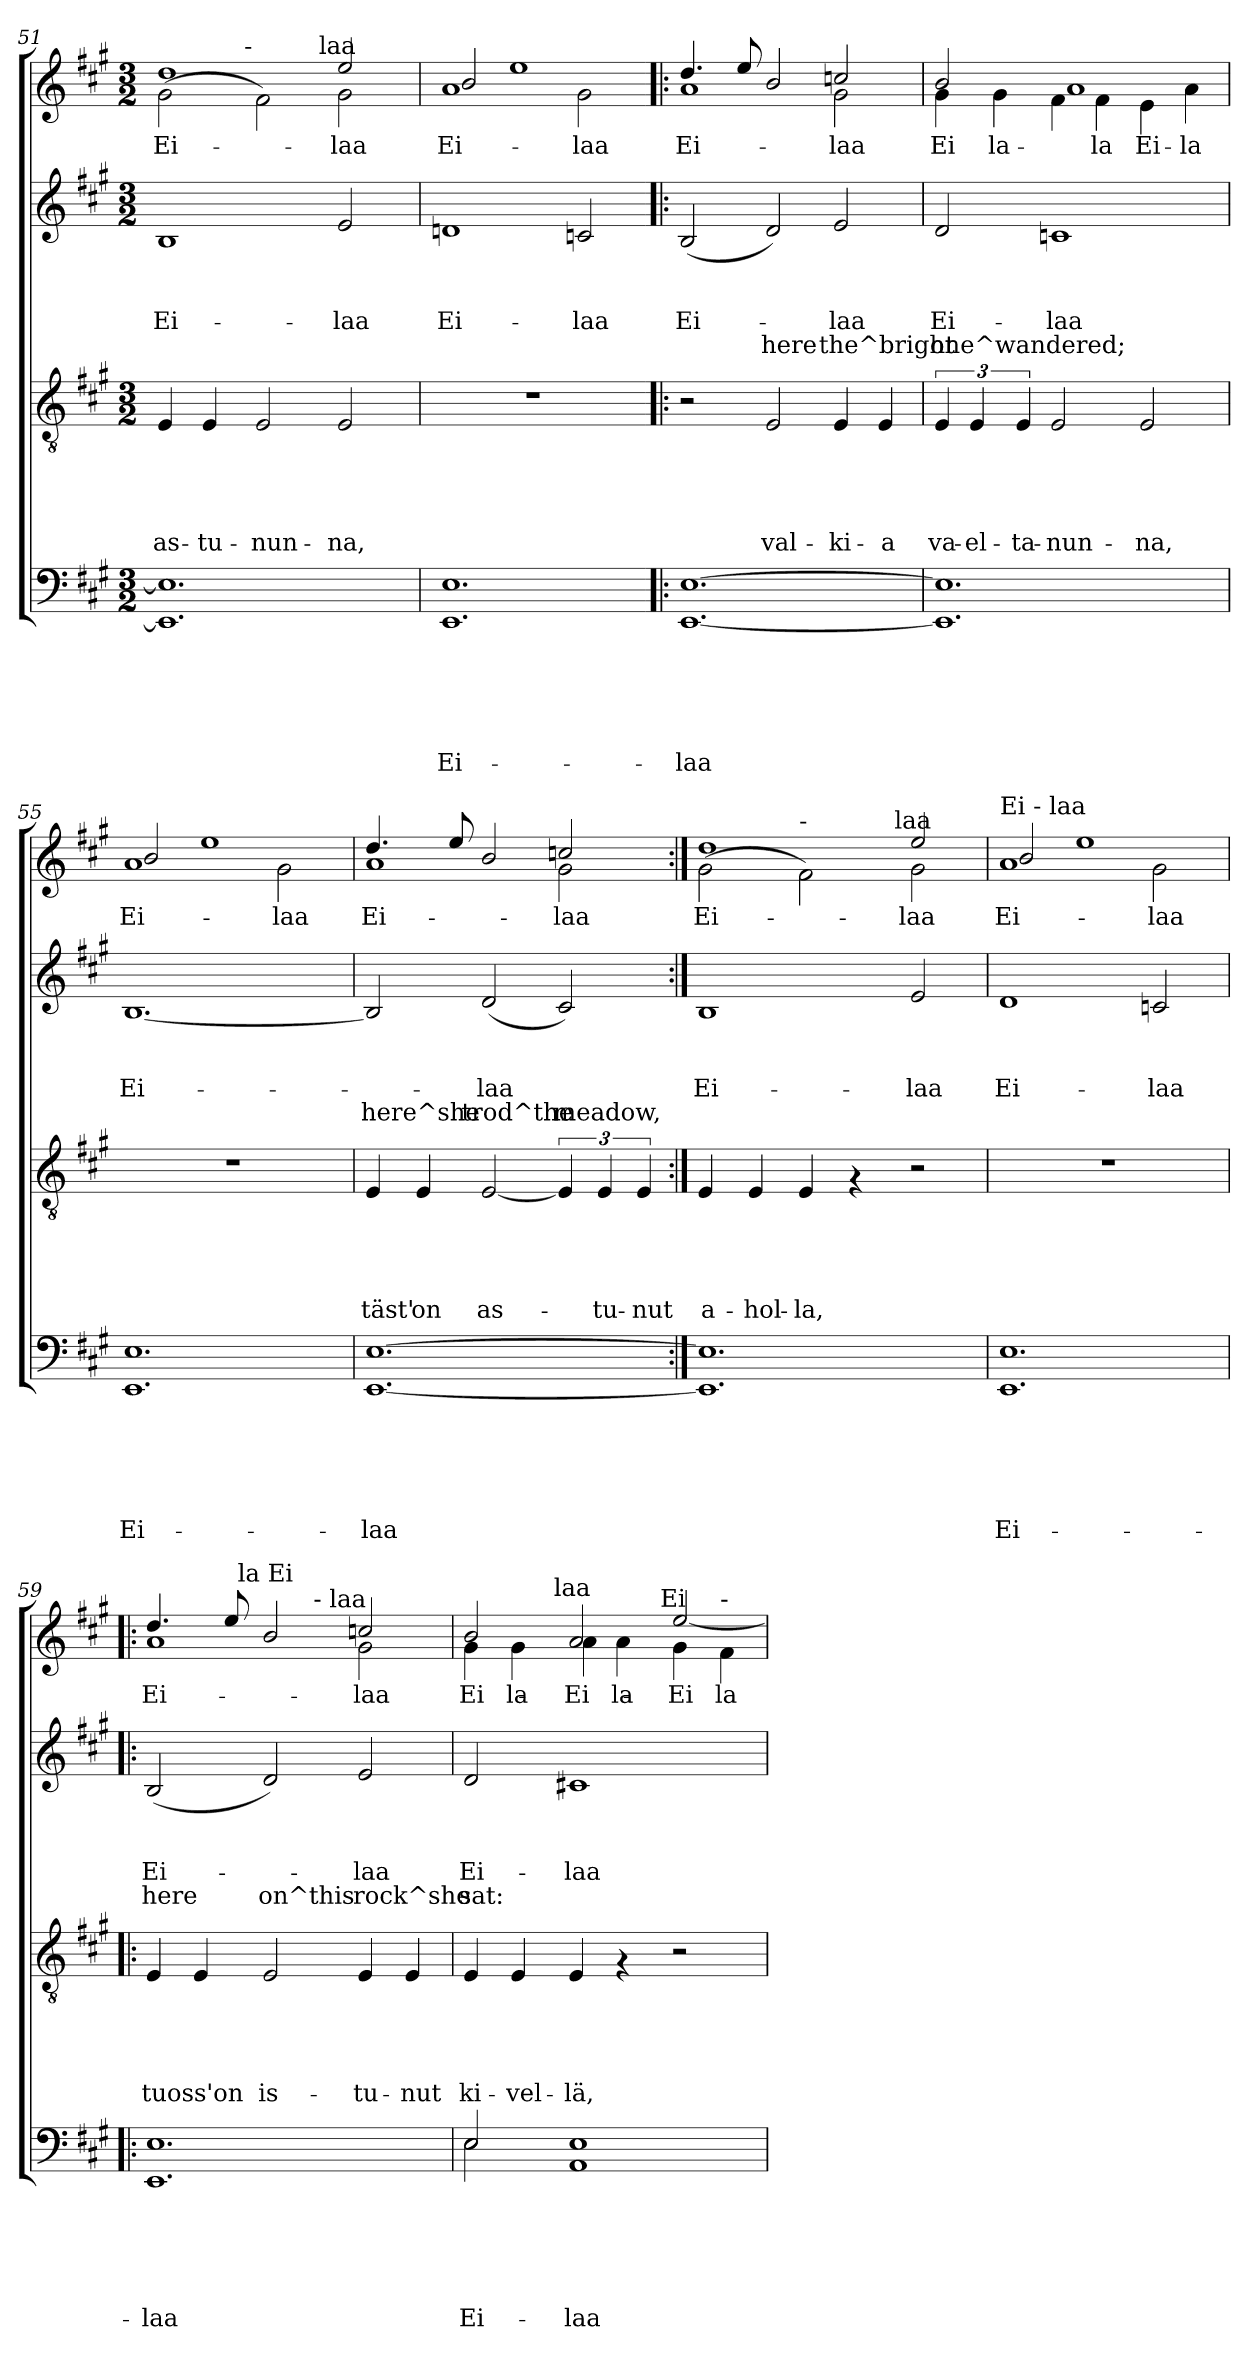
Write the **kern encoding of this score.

**kern	**text	**text	**text	**text	**text	**text	**kern	**text	**text	**text	**text	**text	**kern	**text	**text	**text	**text	**kern	**text
*part4	*part4	*part4	*part4	*part4	*part4	*part4	*part3	*part3	*part3	*part3	*part3	*part3	*part2	*part2	*part2	*part2	*part2	*part1	*part1
*staff4	*staff4	*staff4	*staff4	*staff4	*staff4	*staff4	*staff3	*staff3	*staff3	*staff3	*staff3	*staff3	*staff2	*staff2	*staff2	*staff2	*staff2	*staff1	*staff1
*clefF4	*	*	*	*	*	*	*clefGv2	*	*	*	*	*	*clefG2	*	*	*	*	*clefG2	*
*k[f#c#g#]	*	*	*	*	*	*	*k[f#c#g#]	*	*	*	*	*	*k[f#c#g#]	*	*	*	*	*k[f#c#g#]	*
*A:	*	*	*	*	*	*	*A:	*	*	*	*	*	*A:	*	*	*	*	*A:	*
*M3/2	*	*	*	*	*	*	*M3/2	*	*	*	*	*	*M3/2	*	*	*	*	*M3/2	*
=51	=51	=51	=51	=51	=51	=51	=51	=51	=51	=51	=51	=51	=51	=51	=51	=51	=51	=51	=51
!	!	!	!	!	!	!	!	!	!	!	!	!	!	!	!	!	!	!LO:TX:a:t=Ei	!
!	!	!	!	!	!	!	!	!	!	!	!	!LO:LY:b:rj	!	!	!	!LO:LY:b	!	!	!LO:LY:b
*	*	*	*	*	*	*	*	*	*	*	*	*	*	*	*	*	*	*^	*
*	*	*	*	*	*	*	*	*	*	*	*	*	*	*	*	*	*	*	*^	*
1.EE] 1.E]	.	.	.	.	.	.	4E/	.	.	.	.	as-	1B	.	.	Ei-	.	4...ryy	1dd	(<2g#\	Ei-
!	!	!	!	!	!	!	!	!	!	!	!	!LO:LY:b:rj	!	!	!	!	!	!	!	!	!
.	.	.	.	.	.	.	4E/	.	.	.	.	-tu-	.	.	.	.	.	.	.	.	.
!	!	!	!	!	!	!	!	!	!	!	!	!	!	!	!	!	!	!LO:TX:a:t=-	!	!	!
.	.	.	.	.	.	.	.	.	.	.	.	.	.	.	.	.	.	4...ryy	.	.	.
!	!	!	!	!	!	!	!	!	!	!	!	!LO:LY:b:rj	!	!	!	!	!	!	!	!	!
.	.	.	.	.	.	.	2E/	.	.	.	.	-nun-	.	.	.	.	.	.	.	2f#\)	.
!	!	!	!	!	!	!	!	!	!	!	!	!	!	!	!	!	!	!LO:TX:a:t=laa	!	!	!
.	.	.	.	.	.	.	.	.	.	.	.	.	.	.	.	.	.	2ryy	.	.	.
!	!	!	!	!	!	!	!	!	!	!	!	!LO:LY:b:rj	!	!	!	!LO:LY:b	!	!	!	!	!LO:LY:b
.	.	.	.	.	.	.	2E/	.	.	.	.	-na,	2e/	.	.	-laa	.	.	2g#\	2ee/	-laa
.	.	.	.	.	.	.	.	.	.	.	.	.	.	.	.	.	.	16ryy	.	.	.
*	*	*	*	*	*	*	*	*	*	*	*	*	*	*	*	*	*	*v	*v	*v	*
=52	=52	=52	=52	=52	=52	=52	=52	=52	=52	=52	=52	=52	=52	=52	=52	=52	=52	=52	=52
!	!	!	!	!	!	!	!	!	!	!	!	!	!	!	!	!	!	!LO:TX:a:t=Ei - laa	!
!	!	!	!	!	!	!LO:LY:b	!	!	!	!	!	!	!	!	!	!LO:LY:b	!	!	!LO:LY:b
*	*	*	*	*	*	*	*	*	*	*	*	*	*	*	*	*	*	*^	*
1.EE 1.E	.	.	.	.	.	Ei-	1.r	.	.	.	.	.	1dn	.	.	Ei-	.	1a	2b/	Ei-
.	.	.	.	.	.	.	.	.	.	.	.	.	.	.	.	.	.	.	1ee	.
!	!	!	!	!	!	!	!	!	!	!	!	!	!	!	!	!LO:LY:b	!	!	!	!LO:LY:b
.	.	.	.	.	.	.	.	.	.	.	.	.	2cn/	.	.	-laa	.	2g#\	.	-laa
!!LO:PB:g=z	!!
=53!|:	=53!|:	=53!|:	=53!|:	=53!|:	=53!|:	=53!|:	=53!|:	=53!|:	=53!|:	=53!|:	=53!|:	=53!|:	=53!|:	=53!|:	=53!|:	=53!|:	=53!|:	=53!|:	=53!|:	=53!|:
!	!	!	!	!	!	!LO:LY:b	!	!	!	!	!	!	!	!	!	!LO:LY:b	!	!	!	!LO:LY:b
[<1.EE [>1.E	.	.	.	.	.	-laa	2r	.	.	.	.	.	(>2B/	.	.	Ei-	.	1a	4.dd/	Ei-
.	.	.	.	.	.	.	.	.	.	.	.	.	.	.	.	.	.	.	8ee/	.
!	!	!	!	!	!	!	!	!	!	!	!	!LO:LY:b:rj	!	!	!	!	!LO:LY:b	!	!	!
.	.	.	.	.	.	.	2E/	.	.	.	.	val-	2d/)	.	.	.	here	.	2b/	.
!	!	!	!	!	!	!	!	!	!	!	!	!LO:LY:b:rj	!	!	!	!LO:LY:b	!LO:LY:b	!	!	!LO:LY:b
.	.	.	.	.	.	.	4E/	.	.	.	.	-ki-	2e/	.	.	-laa	the^bright	2g#\	2ccn/	-laa
!	!	!	!	!	!	!	!	!	!	!	!	!LO:LY:b:rj	!	!	!	!	!	!	!	!
.	.	.	.	.	.	.	4E/	.	.	.	.	-a	.	.	.	.	.	.	.	.
=54	=54	=54	=54	=54	=54	=54	=54	=54	=54	=54	=54	=54	=54	=54	=54	=54	=54	=54	=54	=54
!	!	!	!	!	!	!	!	!	!	!	!	!LO:LY:b:rj	!	!	!	!LO:LY:b	!LO:LY:b	!	!	!LO:LY:b
1.EE] 1.E]	.	.	.	.	.	.	6E/	.	.	.	.	va-	2d/	.	.	Ei-	one^wandered;	2b/	4g#\	Ei-
!	!	!	!	!	!	!	!	!	!	!	!	!LO:LY:b:rj	!	!	!	!	!	!	!	!
.	.	.	.	.	.	.	6E/	.	.	.	.	-el-	.	.	.	.	.	.	.	.
!	!	!	!	!	!	!	!	!	!	!	!	!	!	!	!	!	!	!	!	!LO:LY:b
.	.	.	.	.	.	.	.	.	.	.	.	.	.	.	.	.	.	.	4g#\	-la
!	!	!	!	!	!	!	!	!	!	!	!	!LO:LY:b:rj	!	!	!	!	!	!	!	!
.	.	.	.	.	.	.	6E/	.	.	.	.	-ta-	.	.	.	.	.	.	.	.
!	!	!	!	!	!	!	!	!	!	!	!	!LO:LY:b:rj	!	!	!	!LO:LY:b	!	!	!	!LO:LY:b
.	.	.	.	.	.	.	2E/	.	.	.	.	-nun-	1cn	.	.	-laa	.	4f#\	1a	.
!	!	!	!	!	!	!	!	!	!	!	!	!	!	!	!	!	!	!	!	!LO:LY:b
.	.	.	.	.	.	.	.	.	.	.	.	.	.	.	.	.	.	4f#\	.	-la
!	!	!	!	!	!	!	!	!	!	!	!	!LO:LY:b:rj	!	!	!	!	!	!	!	!LO:LY:b
.	.	.	.	.	.	.	2E/	.	.	.	.	-na,	.	.	.	.	.	4e\	.	Ei-
!	!	!	!	!	!	!	!	!	!	!	!	!	!	!	!	!	!	!	!	!LO:LY:b
.	.	.	.	.	.	.	.	.	.	.	.	.	.	.	.	.	.	4a\	.	-la
=55	=55	=55	=55	=55	=55	=55	=55	=55	=55	=55	=55	=55	=55	=55	=55	=55	=55	=55	=55	=55
!	!	!	!	!	!	!LO:LY:b	!	!	!	!	!	!	!	!	!	!LO:LY:b	!	!	!	!LO:LY:b
1.EE 1.E	.	.	.	.	.	Ei-	1.r	.	.	.	.	.	[<1.B	.	.	Ei-	.	1a	2b/	Ei-
.	.	.	.	.	.	.	.	.	.	.	.	.	.	.	.	.	.	.	1ee	.
!	!	!	!	!	!	!	!	!	!	!	!	!	!	!	!	!	!	!	!	!LO:LY:b
.	.	.	.	.	.	.	.	.	.	.	.	.	.	.	.	.	.	2g#\	.	laa
=56	=56	=56	=56	=56	=56	=56	=56	=56	=56	=56	=56	=56	=56	=56	=56	=56	=56	=56	=56	=56
!	!	!	!	!	!	!LO:LY:b	!	!	!	!	!	!LO:LY:b:rj	!	!	!	!	!LO:LY:b	!	!	!LO:LY:b
[<1.EE [<1.E	.	.	.	.	.	-laa	4E/	.	.	.	.	täst'	2B/]	.	.	.	here^she	1a	4.dd/	Ei-
!	!	!	!	!	!	!	!	!	!	!	!	!LO:LY:b:rj	!	!	!	!	!	!	!	!
.	.	.	.	.	.	.	4E/	.	.	.	.	on	.	.	.	.	.	.	.	.
.	.	.	.	.	.	.	.	.	.	.	.	.	.	.	.	.	.	.	8ee/	.
!	!	!	!	!	!	!	!	!	!	!	!	!LO:LY:b:rj	!	!	!	!LO:LY:b	!LO:LY:b	!	!	!
.	.	.	.	.	.	.	[<2E/	.	.	.	.	as-	(<2d/	.	.	-laa	trod^the	.	2b/	.
!	!	!	!	!	!	!	!	!	!	!	!	!	!	!	!	!	!LO:LY:b	!	!	!LO:LY:b
.	.	.	.	.	.	.	6E/]	.	.	.	.	.	2c#/)	.	.	.	meadow,	2g#\	2ccn/	-laa
!	!	!	!	!	!	!	!	!	!	!	!	!LO:LY:b:rj	!	!	!	!	!	!	!	!
.	.	.	.	.	.	.	6E/	.	.	.	.	-tu-	.	.	.	.	.	.	.	.
!	!	!	!	!	!	!	!	!	!	!	!	!LO:LY:b:rj	!	!	!	!	!	!	!	!
.	.	.	.	.	.	.	6E/	.	.	.	.	-nut	.	.	.	.	.	.	.	.
*	*	*	*	*	*	*	*	*	*	*	*	*	*	*	*	*	*	*v	*v	*
!!LO:LB:g=z
=57:|!	=57:|!	=57:|!	=57:|!	=57:|!	=57:|!	=57:|!	=57:|!	=57:|!	=57:|!	=57:|!	=57:|!	=57:|!	=57:|!	=57:|!	=57:|!	=57:|!	=57:|!	=57:|!	=57:|!
!	!	!	!	!	!	!	!	!	!	!	!	!	!	!	!	!	!	!LO:TX:a:t=Ei	!
!	!	!	!	!	!	!	!	!	!	!	!	!LO:LY:b:rj	!	!	!	!LO:LY:b	!	!	!LO:LY:b
*	*	*	*	*	*	*	*	*	*	*	*	*	*	*	*	*	*	*^	*
*	*	*	*	*	*	*	*	*	*	*	*	*	*	*	*	*	*	*	*^	*
1.EE] 1.E]	.	.	.	.	.	.	4E/	.	.	.	.	a-	1B	.	.	Ei-	.	2ryy	1dd	(<2g#\	Ei-
!	!	!	!	!	!	!	!	!	!	!	!	!LO:LY:b:rj	!	!	!	!	!	!	!	!	!
.	.	.	.	.	.	.	4E/	.	.	.	.	-hol-	.	.	.	.	.	.	.	.	.
!	!	!	!	!	!	!	!	!	!	!	!	!	!	!	!	!	!	!LO:TX:a:t=-	!	!	!
!	!	!	!	!	!	!	!	!	!	!	!	!LO:LY:b:rj	!	!	!	!	!	!	!	!	!
.	.	.	.	.	.	.	4E/	.	.	.	.	-la,	.	.	.	.	.	24%11ryy	.	2f#\)	.
.	.	.	.	.	.	.	4rF	.	.	.	.	.	.	.	.	.	.	.	.	.	.
!	!	!	!	!	!	!	!	!	!	!	!	!	!	!	!	!	!	!LO:TX:a:t=laa	!	!	!
.	.	.	.	.	.	.	.	.	.	.	.	.	.	.	.	.	.	24%13ryy	.	.	.
!	!	!	!	!	!	!	!	!	!	!	!	!	!	!	!	!LO:LY:b	!	!	!	!	!LO:LY:b
.	.	.	.	.	.	.	2r	.	.	.	.	.	2e/	.	.	-laa	.	.	2g#\	2ee/	-laa
=58	=58	=58	=58	=58	=58	=58	=58	=58	=58	=58	=58	=58	=58	=58	=58	=58	=58	=58	=58	=58	=58
!	!	!	!	!	!	!	!	!	!	!	!	!	!	!	!	!	!	!LO:TX:a:t=Ei - laa	!	!	!
!	!	!	!	!	!	!LO:LY:b	!	!	!	!	!	!	!	!	!	!LO:LY:b	!	!	!	!	!LO:LY:b
*	*	*	*	*	*	*	*	*	*	*	*	*	*	*	*	*	*	*	*v	*v	*
1.EE 1.E	.	.	.	.	.	Ei-	1.r	.	.	.	.	.	1d	.	.	Ei-	.	1a	2b/	Ei-
.	.	.	.	.	.	.	.	.	.	.	.	.	.	.	.	.	.	.	1ee	.
!	!	!	!	!	!	!	!	!	!	!	!	!	!	!	!	!LO:LY:b	!	!	!	!LO:LY:b
.	.	.	.	.	.	.	.	.	.	.	.	.	2cn/	.	.	-laa	.	2g#\	.	-laa
*	*	*	*	*	*	*	*	*	*	*	*	*	*	*	*	*	*	*v	*v	*
=59!|:	=59!|:	=59!|:	=59!|:	=59!|:	=59!|:	=59!|:	=59!|:	=59!|:	=59!|:	=59!|:	=59!|:	=59!|:	=59!|:	=59!|:	=59!|:	=59!|:	=59!|:	=59!|:	=59!|:
!	!	!	!	!	!	!	!	!	!	!	!	!	!	!	!	!	!	!LO:TX:a:t=Ei -	!
!	!	!	!	!	!	!LO:LY:b	!	!	!	!	!	!LO:LY:b:rj	!	!	!	!LO:LY:b	!LO:LY:b	!	!LO:LY:b
*	*	*	*	*	*	*	*	*	*	*	*	*	*	*	*	*	*	*^	*
*	*	*	*	*	*	*	*	*	*	*	*	*	*	*	*	*	*	*	*^	*
1.EE 1.E	.	.	.	.	.	-laa	4E/	.	.	.	.	tuoss'on	(>2B/	.	.	Ei-	here	4ryy	1a	4.dd/	Ei-
.	.	.	.	.	.	.	4E/	.	.	.	.	.	.	.	.	.	.	8ryy	.	.	.
.	.	.	.	.	.	.	.	.	.	.	.	.	.	.	.	.	.	32ryy	.	8ee/	.
!	!	!	!	!	!	!	!	!	!	!	!	!	!	!	!	!	!	!LO:TX:a:t=la Ei	!	!	!
.	.	.	.	.	.	.	.	.	.	.	.	.	.	.	.	.	.	96%35ryy	.	.	.
!	!	!	!	!	!	!	!	!	!	!	!	!LO:LY:b:rj	!	!	!	!	!LO:LY:b	!	!	!	!
.	.	.	.	.	.	.	2E/	.	.	.	.	is-	2d/)	.	.	.	on^this	.	.	2b/	.
!	!	!	!	!	!	!	!	!	!	!	!	!	!	!	!	!	!	!LO:TX:a:t=- laa	!	!	!
.	.	.	.	.	.	.	.	.	.	.	.	.	.	.	.	.	.	48%35ryy	.	.	.
!	!	!	!	!	!	!	!	!	!	!	!	!LO:LY:b:rj	!	!	!	!LO:LY:b	!LO:LY:b	!	!	!	!LO:LY:b
.	.	.	.	.	.	.	4E/	.	.	.	.	-tu-	2e/	.	.	-laa	rock^she	.	2g#\	2ccn/	-laa
!	!	!	!	!	!	!	!	!	!	!	!	!LO:LY:b:rj	!	!	!	!	!	!	!	!	!
.	.	.	.	.	.	.	4E/	.	.	.	.	-nut	.	.	.	.	.	.	.	.	.
*	*	*	*	*	*	*	*	*	*	*	*	*	*	*	*	*	*	*v	*v	*v	*
=60	=60	=60	=60	=60	=60	=60	=60	=60	=60	=60	=60	=60	=60	=60	=60	=60	=60	=60	=60
*^	*	*	*	*	*	*	*	*	*	*	*	*	*	*	*	*	*	*	*
!	!	!	!	!	!	!	!	!	!	!	!	!	!	!	!	!	!	!	!LO:TX:a:t=Ei -	!
!	!	!	!	!	!	!	!LO:LY:b	!	!	!	!	!	!LO:LY:b:rj	!	!	!	!LO:LY:b	!LO:LY:b	!	!LO:LY:b
*	*	*	*	*	*	*	*	*	*	*	*	*	*	*	*	*	*	*	*^	*
*	*	*	*	*	*	*	*	*	*	*	*	*	*	*	*	*	*	*	*	*^	*
*	*	*	*	*	*	*	*	*	*	*	*	*	*	*	*	*	*	*	*	*	*^	*
2E/	2E\	.	.	.	.	.	Ei-	4E/	.	.	.	.	ki-	2d/	.	.	Ei-	sat:	24%11ryy	2b/	4g#\	2ryy	-Ei-
!	!	!	!	!	!	!	!	!	!	!	!	!	!LO:LY:b:rj	!	!	!	!	!	!	!	!	!	!LO:LY:b
.	.	.	.	.	.	.	.	4E/	.	.	.	.	-vel-	.	.	.	.	.	.	.	4g#\	.	-la
!	!	!	!	!	!	!	!	!	!	!	!	!	!	!	!	!	!	!	!LO:TX:a:t=laa	!	!	!	!
.	.	.	.	.	.	.	.	.	.	.	.	.	.	.	.	.	.	.	24%25ryy	.	.	.	.
!	!	!	!	!	!	!	!LO:LY:b	!	!	!	!	!	!LO:LY:b:rj	!	!	!	!LO:LY:b	!	!	!	!	!	!LO:LY:b
1AA 1E	1ryy	.	.	.	.	.	laa	4E/	.	.	.	.	-lä,	1c#X	.	.	-laa	.	.	2a/	4...ryy	4a\	Ei-
!	!	!	!	!	!	!	!	!	!	!	!	!	!	!	!	!	!	!	!	!	!	!	!LO:LY:b
.	.	.	.	.	.	.	.	4rF	.	.	.	.	.	.	.	.	.	.	.	.	.	4a\	-la
!	!	!	!	!	!	!	!	!	!	!	!	!	!	!	!	!	!	!	!	!	!LO:TX:a:t=Ei	!	!
.	.	.	.	.	.	.	.	.	.	.	.	.	.	.	.	.	.	.	.	.	32ryy	.	.
!	!	!	!	!	!	!	!	!	!	!	!	!	!	!	!	!	!	!	!	!	!	!	!LO:LY:b
.	.	.	.	.	.	.	.	2r	.	.	.	.	.	.	.	.	.	.	.	[>2ee/	4g#\	4ryy	Ei-
!	!	!	!	!	!	!	!	!	!	!	!	!	!	!	!	!	!	!	!	!	!LO:TX:a:t=-	!	!
!	!	!	!	!	!	!	!	!	!	!	!	!	!	!	!	!	!	!	!	!	!	!	!LO:LY:b
.	.	.	.	.	.	.	.	.	.	.	.	.	.	.	.	.	.	.	.	.	4f#\	4ryy	-la
*v	*v	*	*	*	*	*	*	*	*	*	*	*	*	*	*	*	*	*	*v	*v	*v	*v	*
=	=	=	=	=	=	=	=	=	=	=	=	=	=	=	=	=	=	=	=
*-	*-	*-	*-	*-	*-	*-	*-	*-	*-	*-	*-	*-	*-	*-	*-	*-	*-	*-	*-
